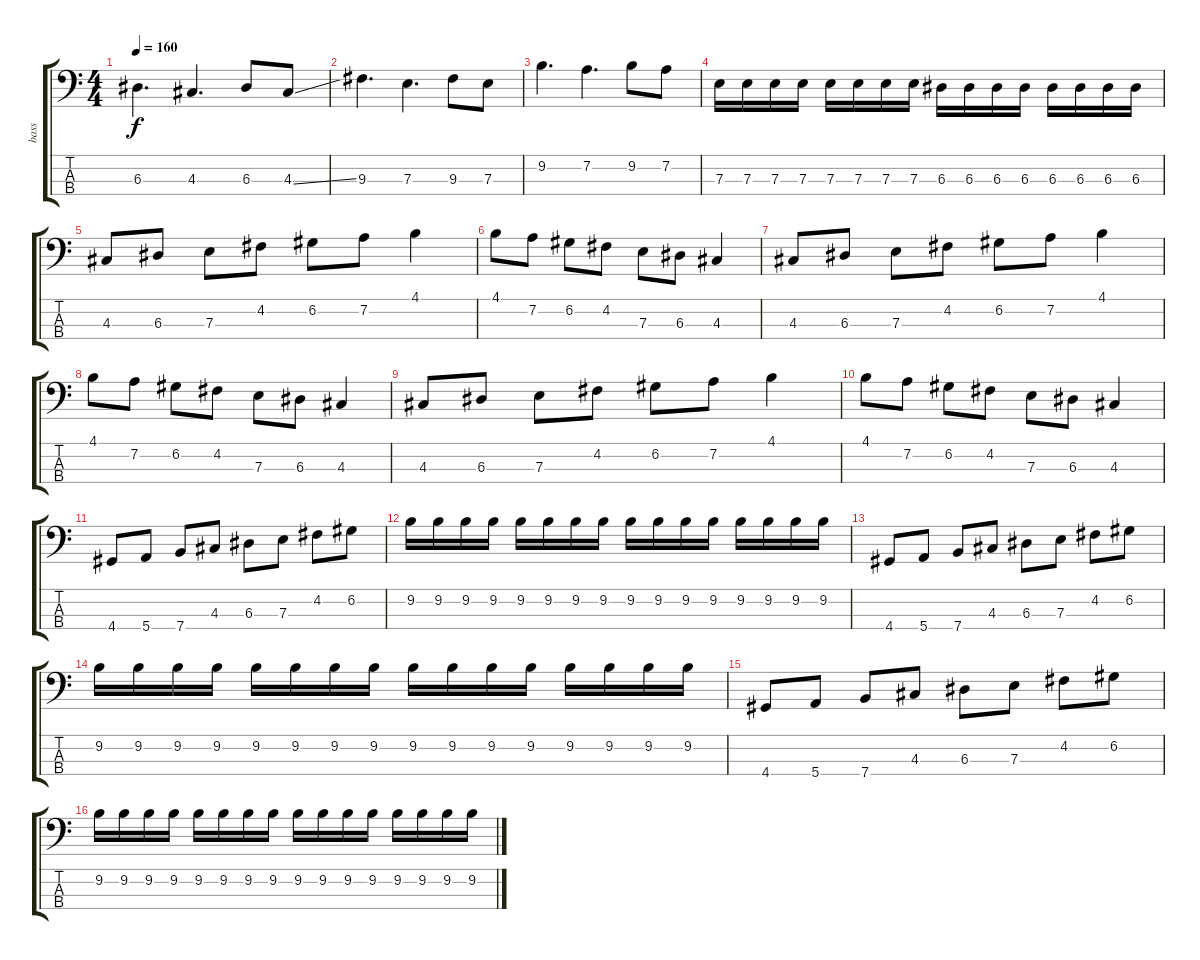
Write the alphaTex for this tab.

\track ("bass" "bass") {instrument electricbassfinger}
\staff {score tabs}
\tuning (G2 D2 A1 E1) {hide}
\ts (4 4)
\tempo 160
\clef f4
\ks c
6.3.4{d dy f} 4.3.4{d} 6.3.8 4.3{ss}.8 |
9.3.4{d} 7.3.4{d} 9.3.8 7.3.8 |
9.2.4{d} 7.2.4{d} 9.2.8 7.2.8 |
7.3.16 7.3.16 7.3.16 7.3.16 7.3.16 7.3.16 7.3.16 7.3.16 6.3.16 6.3.16 6.3.16 6.3.16 6.3.16 6.3.16 6.3.16 6.3.16 |
4.3.8 6.3.8 7.3.8 4.2.8 6.2.8 7.2.8 4.1.4 |
4.1.8 7.2.8 6.2.8 4.2.8 7.3.8 6.3.8 4.3.4 |
4.3.8 6.3.8 7.3.8 4.2.8 6.2.8 7.2.8 4.1.4 |
4.1.8 7.2.8 6.2.8 4.2.8 7.3.8 6.3.8 4.3.4 |
4.3.8 6.3.8 7.3.8 4.2.8 6.2.8 7.2.8 4.1.4 |
4.1.8 7.2.8 6.2.8 4.2.8 7.3.8 6.3.8 4.3.4 |
4.4.8 5.4.8 7.4.8 4.3.8 6.3.8 7.3.8 4.2.8 6.2.8 |
9.2.16 9.2.16 9.2.16 9.2.16 9.2.16 9.2.16 9.2.16 9.2.16 9.2.16 9.2.16 9.2.16 9.2.16 9.2.16 9.2.16 9.2.16 9.2.16 |
4.4.8 5.4.8 7.4.8 4.3.8 6.3.8 7.3.8 4.2.8 6.2.8 |
9.2.16 9.2.16 9.2.16 9.2.16 9.2.16 9.2.16 9.2.16 9.2.16 9.2.16 9.2.16 9.2.16 9.2.16 9.2.16 9.2.16 9.2.16 9.2.16 |
4.4.8 5.4.8 7.4.8 4.3.8 6.3.8 7.3.8 4.2.8 6.2.8 |
9.2.16 9.2.16 9.2.16 9.2.16 9.2.16 9.2.16 9.2.16 9.2.16 9.2.16 9.2.16 9.2.16 9.2.16 9.2.16 9.2.16 9.2.16 9.2.16
